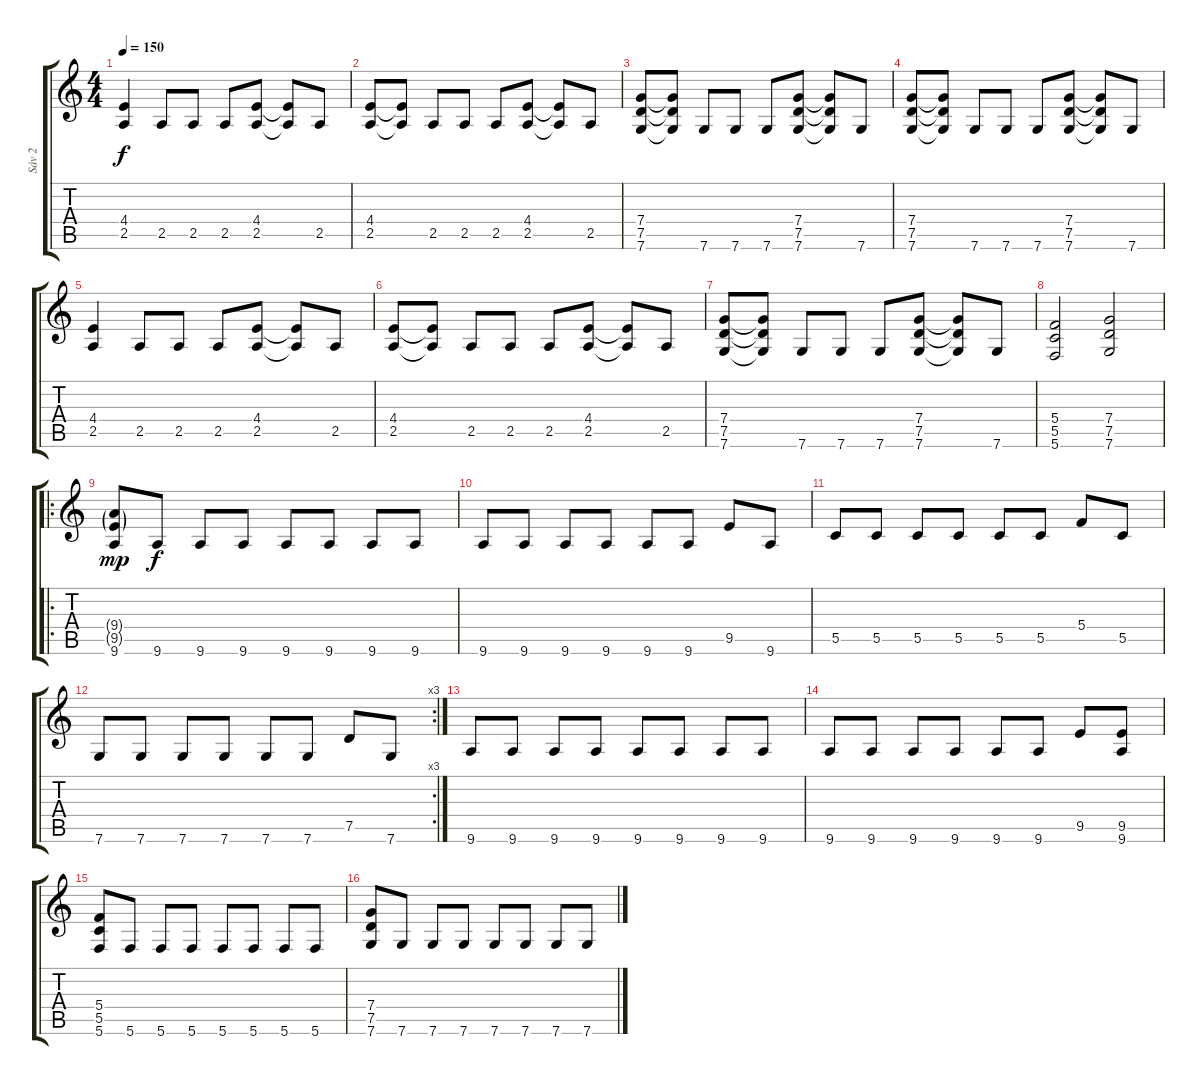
\track ("Sáv 2" "Sáv 2") {instrument distortionguitar}
\staff {score tabs}
\tuning (D4 A3 F3 C3 G2 C2) {hide}
\ts (4 4)
\tempo 150
\clef g2
\ks c
(4.4 2.5).4{dy f} 2.5.8 2.5.8 2.5.8 (4.4 2.5).8 (4.4{t} 2.5{t}).8 2.5.8 |
(4.4 2.5).8 (4.4{t} 2.5{t}).8 2.5.8 2.5.8 2.5.8 (4.4 2.5).8 (4.4{t} 2.5{t}).8 2.5.8 |
(7.4 7.5 7.6).8 (7.4{t} 7.5{t} 7.6{t}).8 7.6.8 7.6.8 7.6.8 (7.4 7.5 7.6).8 (7.4{t} 7.5{t} 7.6{t}).8 7.6.8 |
(7.4 7.5 7.6).8 (7.4{t} 7.5{t} 7.6{t}).8 7.6.8 7.6.8 7.6.8 (7.4 7.5 7.6).8 (7.4{t} 7.5{t} 7.6{t}).8 7.6.8 |
(4.4 2.5).4 2.5.8 2.5.8 2.5.8 (4.4 2.5).8 (4.4{t} 2.5{t}).8 2.5.8 |
(4.4 2.5).8 (4.4{t} 2.5{t}).8 2.5.8 2.5.8 2.5.8 (4.4 2.5).8 (4.4{t} 2.5{t}).8 2.5.8 |
(7.4 7.5 7.6).8 (7.4{t} 7.5{t} 7.6{t}).8 7.6.8 7.6.8 7.6.8 (7.4 7.5 7.6).8 (7.4{t} 7.5{t} 7.6{t}).8 7.6.8 |
(5.4 5.5 5.6).2 (7.4 7.5 7.6).2 |
\ro
(9.4{g} 9.5{g} 9.6).8{dy mp} 9.6.8{dy f} 9.6.8 9.6.8 9.6.8 9.6.8 9.6.8 9.6.8 |
9.6.8 9.6.8 9.6.8 9.6.8 9.6.8 9.6.8 9.5.8 9.6.8 |
5.5.8 5.5.8 5.5.8 5.5.8 5.5.8 5.5.8 5.4.8 5.5.8 |
\rc 3
7.6.8 7.6.8 7.6.8 7.6.8 7.6.8 7.6.8 7.5.8 7.6.8 |
9.6.8 9.6.8 9.6.8 9.6.8 9.6.8 9.6.8 9.6.8 9.6.8 |
9.6.8 9.6.8 9.6.8 9.6.8 9.6.8 9.6.8 9.5.8 (9.5 9.6).8 |
(5.4 5.5 5.6).8 5.6.8 5.6.8 5.6.8 5.6.8 5.6.8 5.6.8 5.6.8 |
(7.4 7.5 7.6).8 7.6.8 7.6.8 7.6.8 7.6.8 7.6.8 7.6.8 7.6.8
